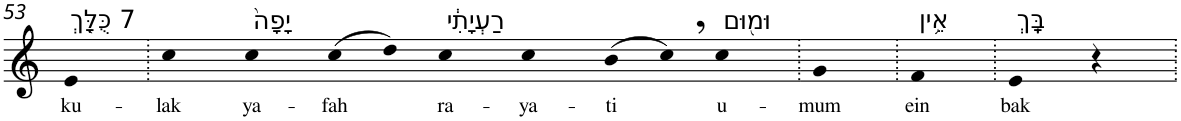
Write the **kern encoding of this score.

**kern	**text
*part1	*part1
*staff1	*staff1
*I"Piano	*
*I'Pno	*
!!LO:PB:g=z
*clefG2	*
*k[]	*
=53	=53
!LO:TX:a:t=7 כֻּלָּ֤ךְ	!
!	!LO:LY:b
4e	ku-
=54.	=54.
!	!LO:LY:b
4cc	-lak
!LO:TX:a:t=יָפָה֙	!
!	!LO:LY:b
4cc	ya-
!	!LO:LY:b
(>8cc	-fah
8dd)	.
!LO:TX:a:t=רַעְיָתִ֔י	!
!	!LO:LY:b
4cc	ra-
!	!LO:LY:b
4cc	-ya-
!	!LO:LY:b
(>8b	-ti
8cc,)	.
!LO:TX:a:t=וּמ֖וּם	!
!	!LO:LY:b
4cc	u-
=55.	=55.
!	!LO:LY:b
4g	-mum
=56.	=56.
!LO:TX:a:t=אֵ֥ין	!
!	!LO:LY:b
4f	ein
=57.	=57.
!LO:TX:a:t=בָּֽךְ	!
!	!LO:LY:b
4e	bak
4r	.
=.	=.
*-	*-
